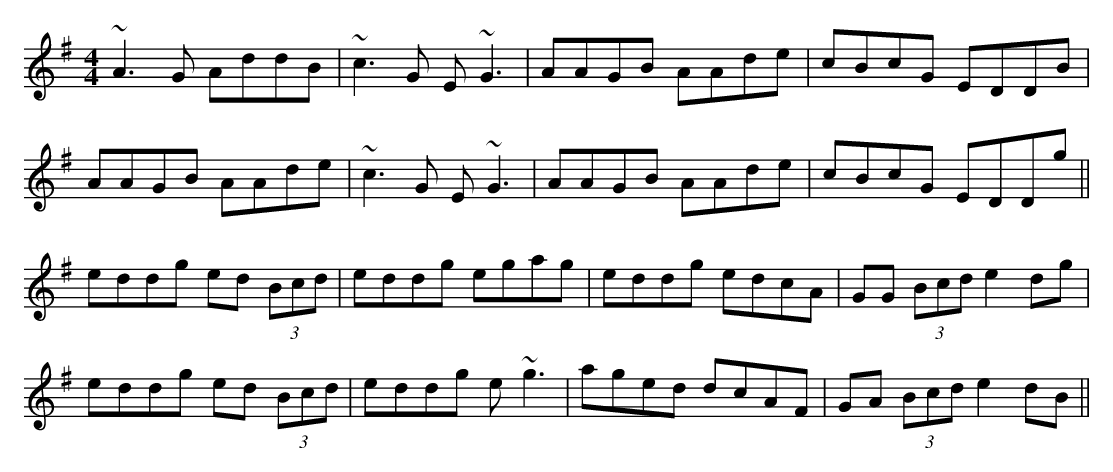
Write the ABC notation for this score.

X:1
M:4/4
K:Dmix
~A3G AddB|~c3G E~G3|AAGB AAde|cBcG EDDB|
AAGB AAde|~c3G E~G3|AAGB AAde|cBcG EDDg||
eddg ed (3Bcd|eddg egag|eddg edcA|GG (3Bcd e2dg|
eddg ed (3Bcd|eddg e ~g3|aged dcAF|GA (3Bcd e2dB||
